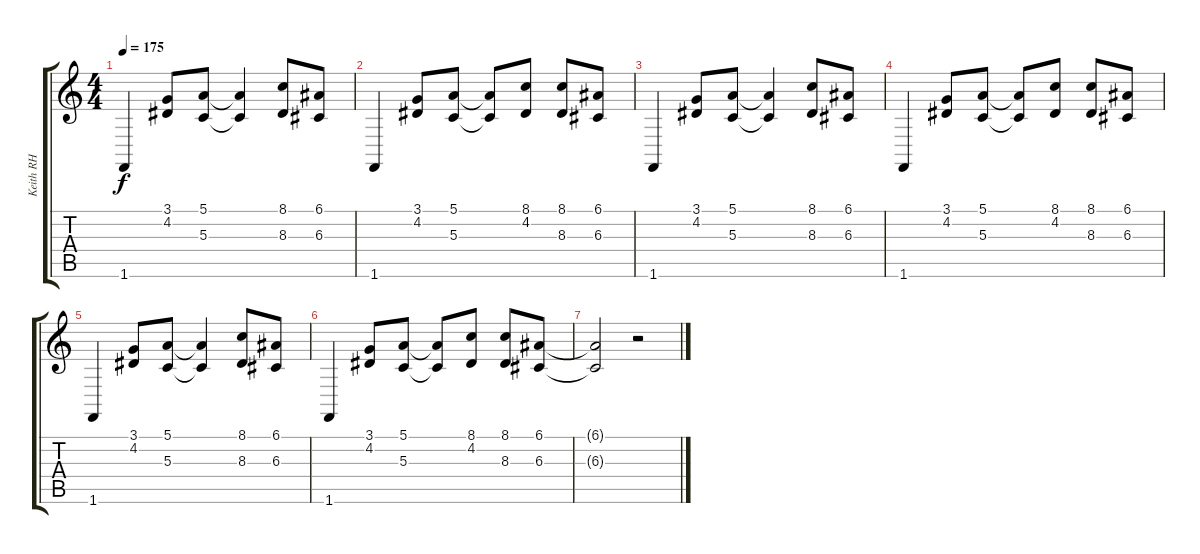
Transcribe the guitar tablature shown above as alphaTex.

\track ("Keith RH" "Keith RH") {instrument clavinet}
\staff {score tabs}
\tuning (E4 B3 G3 D3 A2 E2) {hide}
\ts (4 4)
\tempo 175
\clef g2
\ks c
1.6.4{dy f} (3.1 4.2).8 (5.1 5.3).8 (5.1{t} 5.3{t}).4 (8.1 8.3).8 (6.1 6.3).8 |
1.6.4 (3.1 4.2).8 (5.1 5.3).8 (5.1{t} 5.3{t}).8 (8.1 4.2).8 (8.1 8.3).8 (6.1 6.3).8 |
1.6.4 (3.1 4.2).8 (5.1 5.3).8 (5.1{t} 5.3{t}).4 (8.1 8.3).8 (6.1 6.3).8 |
1.6.4 (3.1 4.2).8 (5.1 5.3).8 (5.1{t} 5.3{t}).8 (8.1 4.2).8 (8.1 8.3).8 (6.1 6.3).8 |
1.6.4 (3.1 4.2).8 (5.1 5.3).8 (5.1{t} 5.3{t}).4 (8.1 8.3).8 (6.1 6.3).8 |
1.6.4 (3.1 4.2).8 (5.1 5.3).8 (5.1{t} 5.3{t}).8 (8.1 4.2).8 (8.1 8.3).8 (6.1 6.3).8 |
(6.1{t} 6.3{t}).2 r.2
